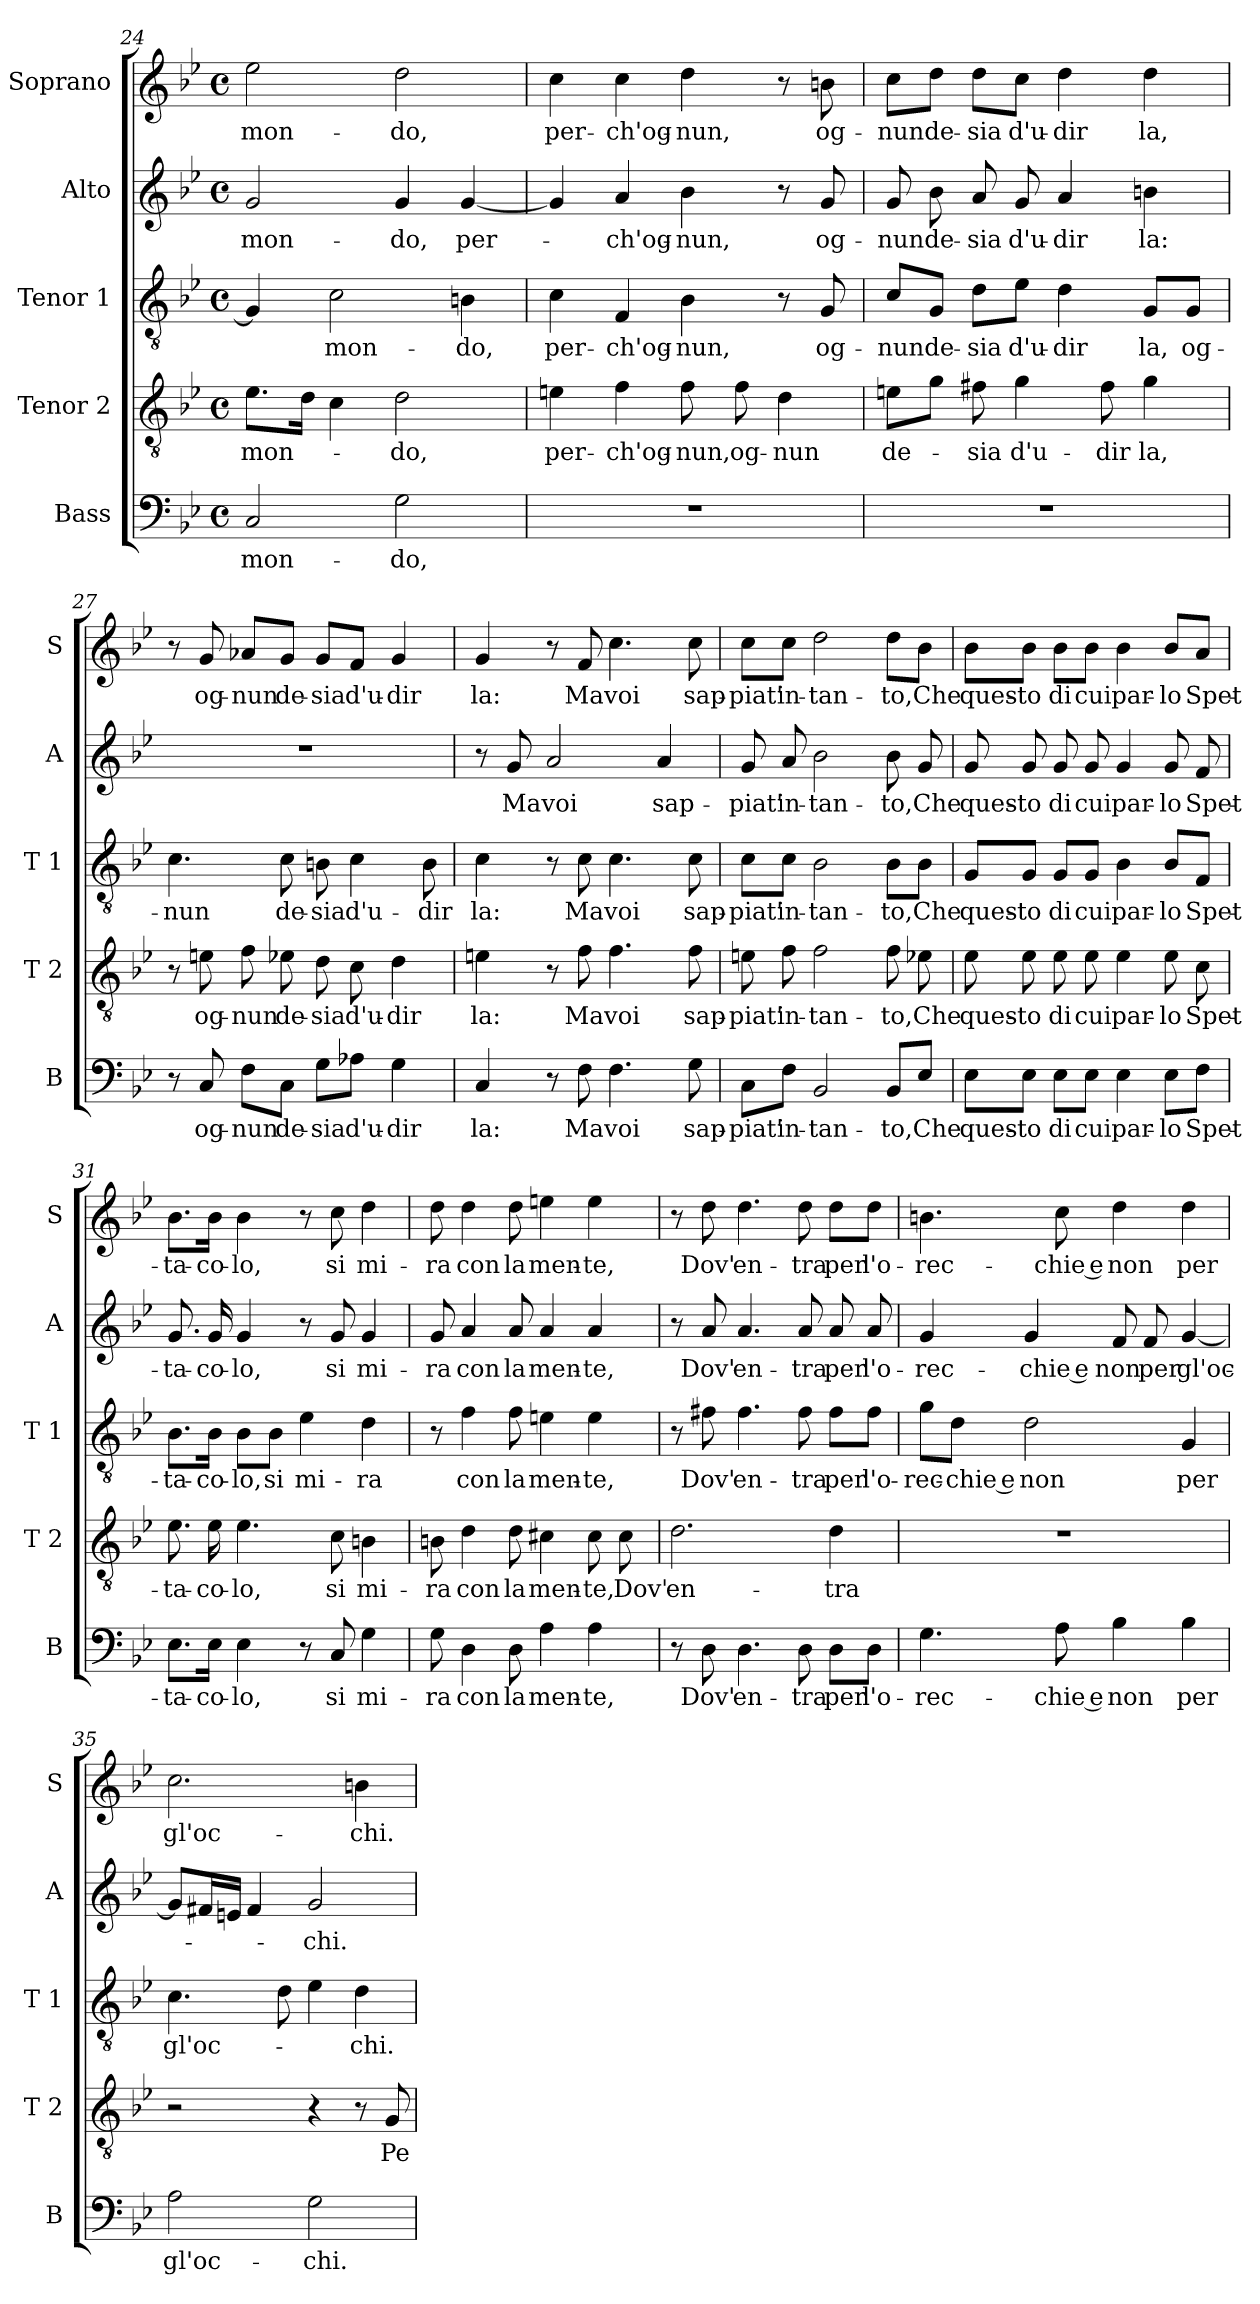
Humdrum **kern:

**kern	**text	**kern	**text	**kern	**text	**kern	**text	**kern	**text
*part5	*part5	*part4	*part4	*part3	*part3	*part2	*part2	*part1	*part1
*staff5	*staff5	*staff4	*staff4	*staff3	*staff3	*staff2	*staff2	*staff1	*staff1
*I"Bass	*	*I"Tenor 2	*	*I"Tenor 1	*	*I"Alto	*	*I"Soprano	*
*I'B	*	*I'T 2	*	*I'T 1	*	*I'A	*	*I'S	*
*clefF4	*	*clefGv2	*	*clefGv2	*	*clefG2	*	*clefG2	*
*k[b-e-]	*	*k[b-e-]	*	*k[b-e-]	*	*k[b-e-]	*	*k[b-e-]	*
*B-:	*	*B-:	*	*B-:	*	*B-:	*	*B-:	*
*M4/4	*	*M4/4	*	*M4/4	*	*M4/4	*	*M4/4	*
*met(c)	*	*met(c)	*	*met(c)	*	*met(c)	*	*met(c)	*
=24	=24	=24	=24	=24	=24	=24	=24	=24	=24
!	!LO:LY:b	!	!LO:LY:b	!	!	!	!LO:LY:b	!	!LO:LY:b
2C/	mon-	8.e-\L	mon-	4G/]	.	2g/	mon-	2ee-\	mon-
.	.	16d\Jk	.	.	.	.	.	.	.
!	!	!	!	!	!LO:LY:b	!	!	!	!
.	.	4c\	.	2c\	mon-	.	.	.	.
!	!LO:LY:b	!	!LO:LY:b	!	!	!	!LO:LY:b	!	!LO:LY:b
2G\	-do,	2d\	-do,	.	.	4g/	-do,	2dd\	-do,
!	!	!	!	!	!LO:LY:b	!	!LO:LY:b	!	!
.	.	.	.	4Bn\	-do,	[4g/	per-	.	.
!!LO:LB:g=z
=25	=25	=25	=25	=25	=25	=25	=25	=25	=25
!	!	!	!LO:LY:b	!	!LO:LY:b	!	!	!	!LO:LY:b
1r	.	4en\	per-	4c\	per-	4g/]	.	4cc\	per-
!	!	!	!LO:LY:b	!	!LO:LY:b	!	!LO:LY:b	!	!LO:LY:b
.	.	4f\	-ch'og-	4F/	-ch'og-	4a/	-ch'og-	4cc\	-ch'og-
!	!	!	!LO:LY:b	!	!LO:LY:b	!	!LO:LY:b	!	!LO:LY:b
.	.	8f\	-nun,	4B-\	-nun,	4b-\	-nun,	4dd\	-nun,
!	!	!	!LO:LY:b	!	!	!	!	!	!
.	.	8f\	og-	.	.	.	.	.	.
!	!	!	!LO:LY:b	!	!	!	!	!	!
.	.	4d\	-nun	8r	.	8r	.	8r	.
!	!	!	!	!	!LO:LY:b	!	!LO:LY:b	!	!LO:LY:b
.	.	.	.	8G/	og-	8g/	og-	8bn\	og-
=26	=26	=26	=26	=26	=26	=26	=26	=26	=26
!	!	!	!LO:LY:b	!	!LO:LY:b	!	!LO:LY:b	!	!LO:LY:b
1r	.	8en\L	de-	8c/L	-nun	8g/	-nun	8cc\L	-nun
!	!	!	!	!	!LO:LY:b	!	!LO:LY:b	!	!LO:LY:b
.	.	8g\J	.	8G/J	de-	8b-\	de-	8dd\J	de-
!	!	!	!LO:LY:b	!	!LO:LY:b	!	!LO:LY:b	!	!LO:LY:b
.	.	8f#X\	-sia	8d\L	-sia	8a/	-sia	8dd\L	-sia
!	!	!	!LO:LY:b	!	!LO:LY:b	!	!LO:LY:b	!	!LO:LY:b
.	.	4g\	d'u-	8e-\J	d'u-	8g/	d'u-	8cc\J	d'u-
!	!	!	!	!	!LO:LY:b	!	!LO:LY:b	!	!LO:LY:b
.	.	.	.	4d\	-dir	4a/	-dir	4dd\	-dir
!	!	!	!LO:LY:b	!	!	!	!	!	!
.	.	8f#\	-dir	.	.	.	.	.	.
!	!	!	!LO:LY:b	!	!LO:LY:b	!	!LO:LY:b	!	!LO:LY:b
.	.	4g\	la,	8G/L	la,	4bn\	la:	4dd\	la,
!	!	!	!	!	!LO:LY:b	!	!	!	!
.	.	.	.	8G/J	og-	.	.	.	.
=27	=27	=27	=27	=27	=27	=27	=27	=27	=27
!	!	!	!	!	!LO:LY:b	!	!	!	!
8r	.	8r	.	4.c\	-nun	1r	.	8r	.
!	!LO:LY:b	!	!LO:LY:b	!	!	!	!	!	!LO:LY:b
8C/	og-	8en\	og-	.	.	.	.	8g/	og-
!	!LO:LY:b	!	!LO:LY:b	!	!	!	!	!	!LO:LY:b
8F\L	-nun	8f\	-nun	.	.	.	.	8a-X/L	-nun
!	!LO:LY:b	!	!LO:LY:b	!	!LO:LY:b	!	!	!	!LO:LY:b
8C\J	de-	8e-X\	de-	8c\	de-	.	.	8g/J	de-
!	!LO:LY:b	!	!LO:LY:b	!	!LO:LY:b	!	!	!	!LO:LY:b
8G\L	-sia	8d\	-sia	8Bn\	-sia	.	.	8g/L	-sia
!	!LO:LY:b	!	!LO:LY:b	!	!LO:LY:b	!	!	!	!LO:LY:b
8A-X\J	d'u-	8c\	d'u-	4c\	d'u-	.	.	8f/J	d'u-
!	!LO:LY:b	!	!LO:LY:b	!	!	!	!	!	!LO:LY:b
4G\	-dir	4d\	-dir	.	.	.	.	4g/	-dir
!	!	!	!	!	!LO:LY:b	!	!	!	!
.	.	.	.	8B\	-dir	.	.	.	.
=28	=28	=28	=28	=28	=28	=28	=28	=28	=28
!	!LO:LY:b	!	!LO:LY:b	!	!LO:LY:b	!	!	!	!LO:LY:b
4C/	la:	4en\	la:	4c\	la:	8r	.	4g/	la:
!	!	!	!	!	!	!	!LO:LY:b	!	!
.	.	.	.	.	.	8g/	Ma	.	.
!	!	!	!	!	!	!	!LO:LY:b	!	!
8r	.	8r	.	8r	.	2a/	voi	8r	.
!	!LO:LY:b	!	!LO:LY:b	!	!LO:LY:b	!	!	!	!LO:LY:b
8F\	Ma	8f\	Ma	8c\	Ma	.	.	8f/	Ma
!	!LO:LY:b	!	!LO:LY:b	!	!LO:LY:b	!	!	!	!LO:LY:b
4.F\	voi	4.f\	voi	4.c\	voi	.	.	4.cc\	voi
!	!	!	!	!	!	!	!LO:LY:b	!	!
.	.	.	.	.	.	4a/	sap-	.	.
!	!LO:LY:b	!	!LO:LY:b	!	!LO:LY:b	!	!	!	!LO:LY:b
8G\	sap-	8f\	sap-	8c\	sap-	.	.	8cc\	sap-
!!LO:LB:g=z
=29	=29	=29	=29	=29	=29	=29	=29	=29	=29
!	!LO:LY:b	!	!LO:LY:b	!	!LO:LY:b	!	!LO:LY:b	!	!LO:LY:b
8C\L	-piat'	8en\	-piat'	8c\L	-piat'	8g/	-piat'	8cc\L	-piat'
!	!LO:LY:b	!	!LO:LY:b	!	!LO:LY:b	!	!LO:LY:b	!	!LO:LY:b
8F\J	in-	8f\	in-	8c\J	in-	8a/	in-	8cc\J	in-
!	!LO:LY:b	!	!LO:LY:b	!	!LO:LY:b	!	!LO:LY:b	!	!LO:LY:b
2BB-/	-tan-	2f\	-tan-	2B-\	-tan-	2b-\	-tan-	2dd\	-tan-
!	!LO:LY:b	!	!LO:LY:b	!	!LO:LY:b	!	!LO:LY:b	!	!LO:LY:b
8BB-/L	-to,	8f\	-to,	8B-\L	-to,	8b-\	-to,	8dd\L	-to,
!	!LO:LY:b	!	!LO:LY:b	!	!LO:LY:b	!	!LO:LY:b	!	!LO:LY:b
8E-/J	Che	8e-X\	Che	8B-\J	Che	8g/	Che	8b-\J	Che
=30	=30	=30	=30	=30	=30	=30	=30	=30	=30
!	!LO:LY:b	!	!LO:LY:b	!	!LO:LY:b	!	!LO:LY:b	!	!LO:LY:b
8E-\L	ques-	8e-\	ques-	8G/L	ques-	8g/	ques-	8b-\L	ques-
!	!LO:LY:b	!	!LO:LY:b	!	!LO:LY:b	!	!LO:LY:b	!	!LO:LY:b
8E-\J	-to	8e-\	-to	8G/J	-to	8g/	-to	8b-\J	-to
!	!LO:LY:b	!	!LO:LY:b	!	!LO:LY:b	!	!LO:LY:b	!	!LO:LY:b
8E-\L	di	8e-\	di	8G/L	di	8g/	di	8b-\L	di
!	!LO:LY:b	!	!LO:LY:b	!	!LO:LY:b	!	!LO:LY:b	!	!LO:LY:b
8E-\J	cui	8e-\	cui	8G/J	cui	8g/	cui	8b-\J	cui
!	!LO:LY:b	!	!LO:LY:b	!	!LO:LY:b	!	!LO:LY:b	!	!LO:LY:b
4E-\	par-	4e-\	par-	4B-\	par-	4g/	par-	4b-\	par-
!	!LO:LY:b	!	!LO:LY:b	!	!LO:LY:b	!	!LO:LY:b	!	!LO:LY:b
8E-\L	-lo	8e-\	-lo	8B-/L	-lo	8g/	-lo	8b-/L	-lo
!	!LO:LY:b	!	!LO:LY:b	!	!LO:LY:b	!	!LO:LY:b	!	!LO:LY:b
8F\J	Spet-	8c\	Spet-	8F/J	Spet-	8f/	Spet-	8a/J	Spet-
=31	=31	=31	=31	=31	=31	=31	=31	=31	=31
!	!LO:LY:b	!	!LO:LY:b	!	!LO:LY:b	!	!LO:LY:b	!	!LO:LY:b
8.E-\L	-ta-	8.e-\	-ta-	8.B-\L	-ta-	8.g/	-ta-	8.b-\L	-ta-
!	!LO:LY:b	!	!LO:LY:b	!	!LO:LY:b	!	!LO:LY:b	!	!LO:LY:b
16E-\Jk	-co-	16e-\	-co-	16B-\Jk	-co-	16g/	-co-	16b-\Jk	-co-
!	!LO:LY:b	!	!LO:LY:b	!	!LO:LY:b	!	!LO:LY:b	!	!LO:LY:b
4E-\	-lo,	4.e-\	-lo,	8B-\L	-lo,	4g/	-lo,	4b-\	-lo,
!	!	!	!	!	!LO:LY:b	!	!	!	!
.	.	.	.	8B-\J	si	.	.	.	.
!	!	!	!	!	!LO:LY:b	!	!	!	!
8r	.	.	.	4e-\	mi-	8r	.	8r	.
!	!LO:LY:b	!	!LO:LY:b	!	!	!	!LO:LY:b	!	!LO:LY:b
8C/	si	8c\	si	.	.	8g/	si	8cc\	si
!	!LO:LY:b	!	!LO:LY:b	!	!LO:LY:b	!	!LO:LY:b	!	!LO:LY:b
4G\	mi-	4Bn\	mi-	4d\	-ra	4g/	mi-	4dd\	mi-
=32	=32	=32	=32	=32	=32	=32	=32	=32	=32
!	!LO:LY:b	!	!LO:LY:b	!	!	!	!LO:LY:b	!	!LO:LY:b
8G\	-ra	8Bn\	-ra	8r	.	8g/	-ra	8dd\	-ra
!	!LO:LY:b	!	!LO:LY:b	!	!LO:LY:b	!	!LO:LY:b	!	!LO:LY:b
4D\	con	4d\	con	4f\	con	4a/	con	4dd\	con
!	!LO:LY:b	!	!LO:LY:b	!	!LO:LY:b	!	!LO:LY:b	!	!LO:LY:b
8D\	la	8d\	la	8f\	la	8a/	la	8dd\	la
!	!LO:LY:b	!	!LO:LY:b	!	!LO:LY:b	!	!LO:LY:b	!	!LO:LY:b
4A\	men-	4c#X\	men-	4en\	men-	4a/	men-	4een\	men-
!	!LO:LY:b	!	!LO:LY:b	!	!LO:LY:b	!	!LO:LY:b	!	!LO:LY:b
4A\	-te,	8c#\	-te,	4e\	-te,	4a/	-te,	4ee\	-te,
!	!	!	!LO:LY:b	!	!	!	!	!	!
.	.	8c#\	Dov'	.	.	.	.	.	.
!!LO:PB:g=z
=33	=33	=33	=33	=33	=33	=33	=33	=33	=33
!	!	!	!LO:LY:b	!	!	!	!	!	!
8r	.	2.d\	en-	8r	.	8r	.	8r	.
!	!LO:LY:b	!	!	!	!LO:LY:b	!	!LO:LY:b	!	!LO:LY:b
8D\	Dov'	.	.	8f#X\	Dov'	8a/	Dov'	8dd\	Dov'
!	!LO:LY:b	!	!	!	!LO:LY:b	!	!LO:LY:b	!	!LO:LY:b
4.D\	en-	.	.	4.f#\	en-	4.a/	en-	4.dd\	en-
!	!LO:LY:b	!	!	!	!LO:LY:b	!	!LO:LY:b	!	!LO:LY:b
8D\	-tra	.	.	8f#\	-tra	8a/	-tra	8dd\	-tra
!	!LO:LY:b	!	!LO:LY:b	!	!LO:LY:b	!	!LO:LY:b	!	!LO:LY:b
8D\L	per	4d\	-tra	8f#\L	per	8a/	per	8dd\L	per
!	!LO:LY:b	!	!	!	!LO:LY:b	!	!LO:LY:b	!	!LO:LY:b
8D\J	l'o-	.	.	8f#\J	l'o-	8a/	l'o-	8dd\J	l'o-
=34	=34	=34	=34	=34	=34	=34	=34	=34	=34
!	!LO:LY:b	!	!	!	!LO:LY:b	!	!LO:LY:b	!	!LO:LY:b
4.G\	-rec-	1r	.	8g\L	-rec-	4g/	-rec-	4.bn\	-rec-
!	!	!	!	!	!LO:LY:b	!	!	!	!
.	.	.	.	8d\J	-chie e	.	.	.	.
!	!	!	!	!	!LO:LY:b	!	!LO:LY:b	!	!
.	.	.	.	2d\	non	4g/	-chie e	.	.
!	!LO:LY:b	!	!	!	!	!	!	!	!LO:LY:b
8A\	-chie e	.	.	.	.	.	.	8cc\	-chie e
!	!LO:LY:b	!	!	!	!	!	!LO:LY:b	!	!LO:LY:b
4B-\	non	.	.	.	.	8f/	non	4dd\	non
!	!	!	!	!	!	!	!LO:LY:b	!	!
.	.	.	.	.	.	8f/	per	.	.
!	!LO:LY:b	!	!	!	!LO:LY:b	!	!LO:LY:b	!	!LO:LY:b
4B-\	per	.	.	4G/	per	[4g/	gl'oc-	4dd\	per
=35	=35	=35	=35	=35	=35	=35	=35	=35	=35
!	!LO:LY:b	!	!	!	!LO:LY:b	!	!	!	!LO:LY:b
2A\	gl'oc-	2r	.	4.c\	gl'oc-	8g/L]	.	2.cc\	gl'oc-
.	.	.	.	.	.	16f#X/L	.	.	.
.	.	.	.	.	.	16en/JJ	.	.	.
.	.	.	.	.	.	4f#/	.	.	.
.	.	.	.	8d\	.	.	.	.	.
!	!LO:LY:b	!	!	!	!	!	!LO:LY:b	!	!
2G\	-chi.	4r	.	4e-\	.	2g/	-chi.	.	.
!	!	!	!	!	!LO:LY:b	!	!	!	!LO:LY:b
.	.	8r	.	4d\	-chi.	.	.	4bn\	-chi.
!	!	!	!LO:LY:b	!	!	!	!	!	!
.	.	8G/	Pe-	.	.	.	.	.	.
=	=	=	=	=	=	=	=	=	=
*-	*-	*-	*-	*-	*-	*-	*-	*-	*-
